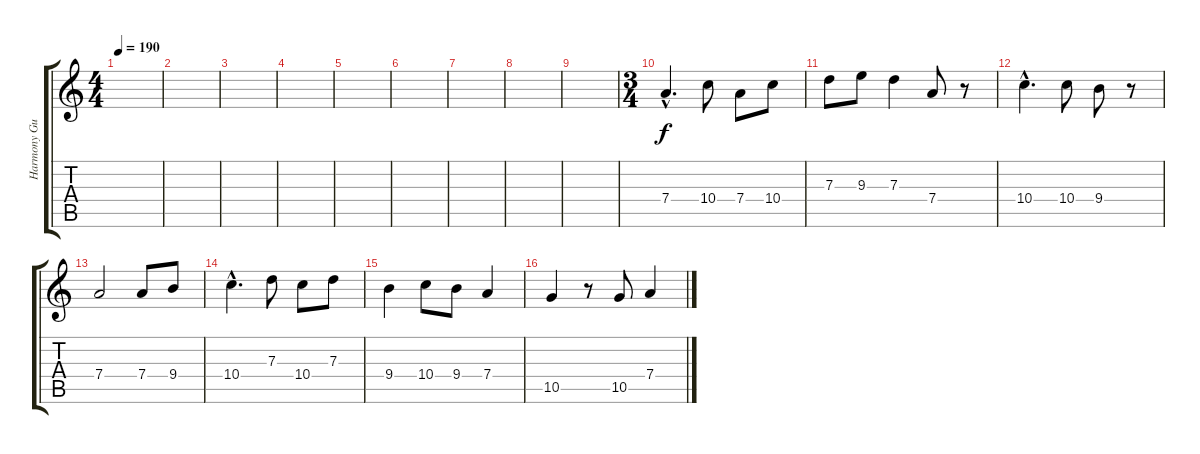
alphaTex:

\track ("Harmony Guitar" "Harmony Gu") {instrument distortionguitar}
\staff {score tabs}
\tuning (E4 B3 G3 D3 A2 E2) {hide}
\ts (4 4)
\tempo 190
\clef g2
\ks c
|
|
|
|
|
|
|
|
|
\ts (3 4)
7.4{hac}.4{d} 10.4.8 7.4.8 10.4.8 |
7.3.8 9.3.8 7.3.4 7.4.8 r.8 |
10.4{hac}.4{d} 10.4.8 9.4.8 r.8 |
7.4.2 7.4.8 9.4.8 |
10.4{hac}.4{d} 7.3.8 10.4.8 7.3.8 |
9.4.4 10.4.8 9.4.8 7.4.4 |
10.5.4 r.8 10.5.8 7.4.4
